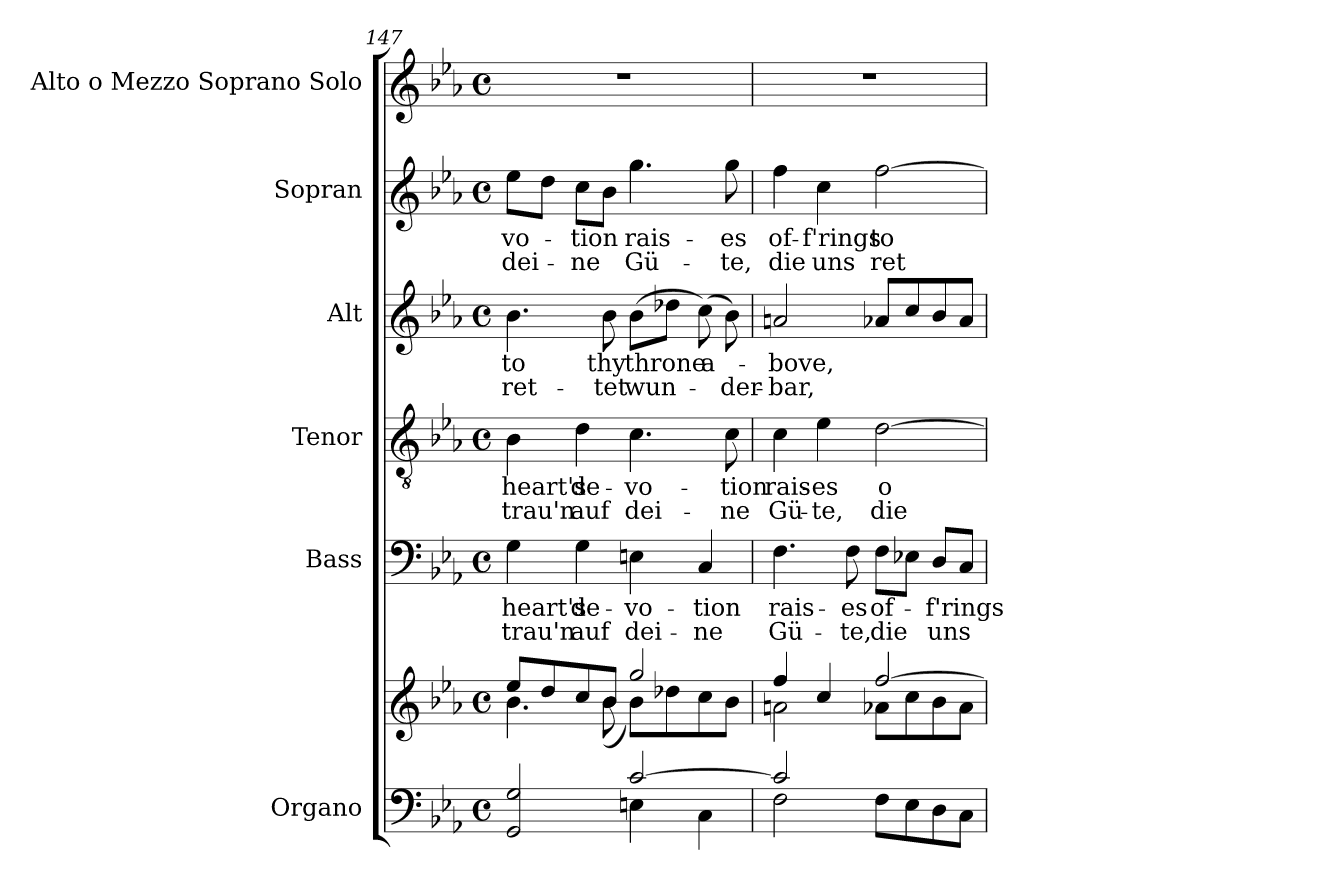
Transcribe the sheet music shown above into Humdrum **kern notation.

**kern	**kern	**kern	**text	**text	**kern	**text	**text	**kern	**text	**text	**kern	**text	**text	**kern
*part6	*part6	*part5	*part5	*part5	*part4	*part4	*part4	*part3	*part3	*part3	*part2	*part2	*part2	*part1
*staff7	*staff6	*staff5	*staff5	*staff5	*staff4	*staff4	*staff4	*staff3	*staff3	*staff3	*staff2	*staff2	*staff2	*staff1
*I"Organo	*	*I"Bass	*	*	*I"Tenor	*	*	*I"Alt	*	*	*I"Sopran	*	*	*I"Alto o Mezzo Soprano Solo
*	*	*I'B	*	*	*I'T	*	*	*I'A	*	*	*I'S	*	*	*I'S o l o
*clefF4	*clefG2	*clefF4	*	*	*clefGv2	*	*	*clefG2	*	*	*clefG2	*	*	*clefG2
*k[b-e-a-]	*k[b-e-a-]	*k[b-e-a-]	*	*	*k[b-e-a-]	*	*	*k[b-e-a-]	*	*	*k[b-e-a-]	*	*	*k[b-e-a-]
*M4/4	*M4/4	*M4/4	*	*	*M4/4	*	*	*M4/4	*	*	*M4/4	*	*	*M4/4
*met(c)	*met(c)	*met(c)	*	*	*met(c)	*	*	*met(c)	*	*	*met(c)	*	*	*met(c)
=147	=147	=147	=147	=147	=147	=147	=147	=147	=147	=147	=147	=147	=147	=147
*^	*^	*	*	*	*	*	*	*	*	*	*	*	*	*
2GG/ 2G/	2rGGyy	8ee-/L	4.b-\	4G\	heart's	trau'n	4B-\	heart's	trau'n	4.b-\	to	ret-	8ee-\L	-vo-	dei-	1r
.	.	8dd/	.	.	.	.	.	.	.	.	.	.	8dd\J	.	.	.
.	.	8cc/	.	4G\	de-	auf	4d\	de-	auf	.	.	.	8cc\L	-tion	-ne	.
.	.	8b-/J	(8b-\	.	.	.	.	.	.	8b-\	thy	-tet	8b-\J	.	.	.
[2c/	4En\	2gg/	8b-\L)	4En\	-vo-	dei-	4.c\	-vo-	dei-	(8b-\L	throne	wun-	4.gg\	rais-	Gü-	.
.	.	.	8dd-X\	.	.	.	.	.	.	8dd-X\J	.	.	.	.	.	.
.	4C\	.	8cc\	4C/	-tion	-ne	.	.	.	(8cc\)	a-	.	.	.	.	.
.	.	.	8b-\J	.	.	.	8c\	-tion	-ne	8b-\)	.	-der-	8gg\	-es	-te,	.
!!LO:PB:g=z
=148	=148	=148	=148	=148	=148	=148	=148	=148	=148	=148	=148	=148	=148	=148	=148	=148
2c/]	2F\	4ff/	2an\	4.F\	rais-	Gü-	4c\	rais-	Gü-	2an/	-bove,	-bar,	4ff\	of-	die	1r
.	.	4cc/	.	.	.	.	4e-\	-es	-te,	.	.	.	4cc\	-f'rings	uns	.
.	.	.	.	8F\	-es	-te,	.	.	.	.	.	.	.	.	.	.
2ryy	8F\L	[2ff/	8a-X\L	8F\L	of-	die	[2d\	o-	die	8a-X/L	.	.	[2ff\	to	ret-	.
.	8E-\	.	8cc\	8E-X\J	.	.	.	.	.	8cc/	.	.	.	.	.	.
.	8D\	.	8b-\	8D/L	-f'rings	uns	.	.	.	8b-/	.	.	.	.	.	.
.	8C\J	.	8a-\J	8C/J	.	.	.	.	.	8a-/J	.	.	.	.	.	.
*v	*v	*	*	*	*	*	*	*	*	*	*	*	*	*	*	*
*	*v	*v	*	*	*	*	*	*	*	*	*	*	*	*	*
=	=	=	=	=	=	=	=	=	=	=	=	=	=	=
*-	*-	*-	*-	*-	*-	*-	*-	*-	*-	*-	*-	*-	*-	*-
